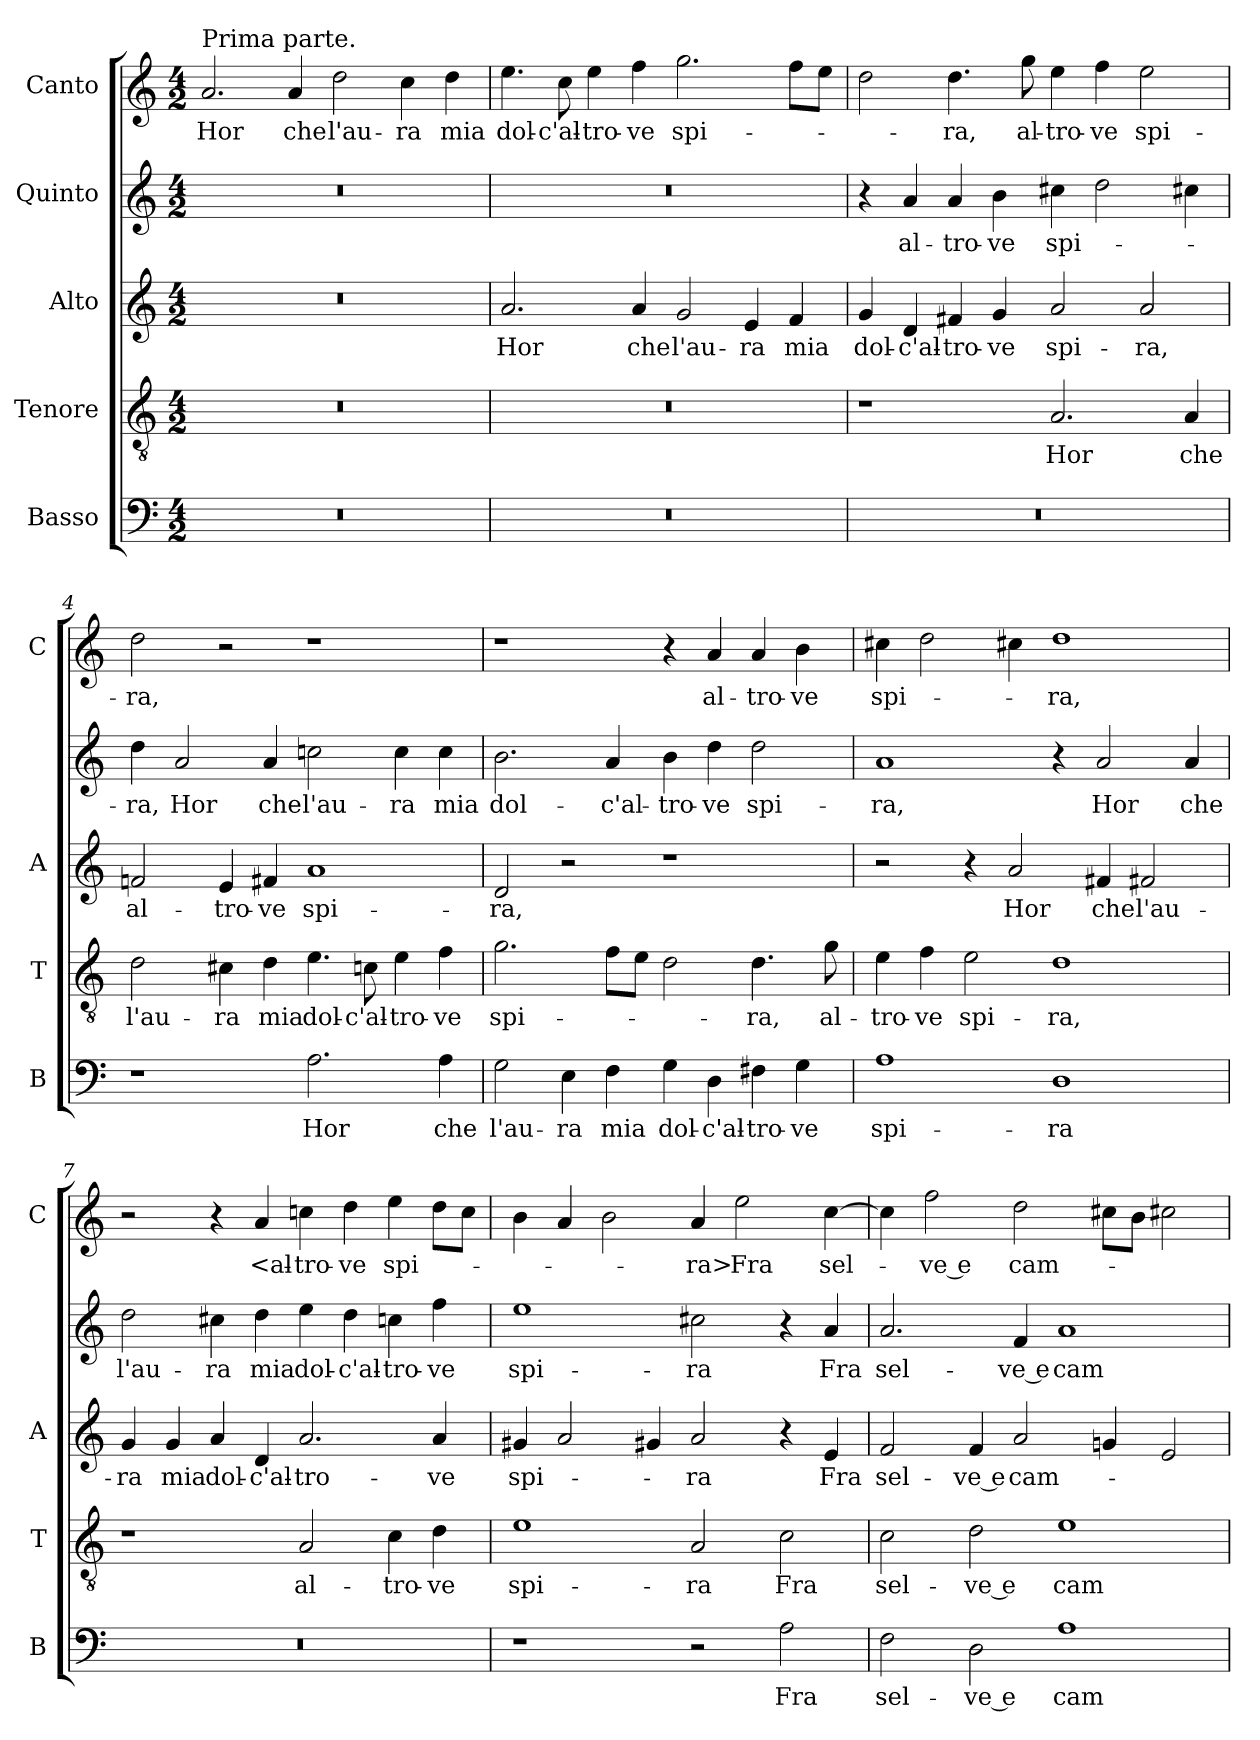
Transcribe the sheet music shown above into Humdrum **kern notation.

**kern	**text	**kern	**text	**kern	**text	**kern	**text	**kern	**text
*part5	*part5	*part4	*part4	*part3	*part3	*part2	*part2	*part1	*part1
*staff5	*staff5	*staff4	*staff4	*staff3	*staff3	*staff2	*staff2	*staff1	*staff1
*I"Basso	*	*I"Tenore	*	*I"Alto	*	*I"Quinto	*	*I"Canto	*
*I'B	*	*I'T	*	*I'A	*	*	*	*I'C	*
*clefF4	*	*clefGv2	*	*clefG2	*	*clefG2	*	*clefG2	*
*k[]	*	*k[]	*	*k[]	*	*k[]	*	*k[]	*
*C:	*	*C:	*	*C:	*	*C:	*	*C:	*
*M4/2	*	*M4/2	*	*M4/2	*	*M4/2	*	*M4/2	*
=1	=1	=1	=1	=1	=1	=1	=1	=1	=1
!	!	!	!	!	!	!	!	!LO:TX:a:t=Prima parte.	!
0r	.	0r	.	0r	.	0r	.	2.a	Hor
.	.	.	.	.	.	.	.	4a	che
.	.	.	.	.	.	.	.	2dd	l'au-
.	.	.	.	.	.	.	.	4cc	-ra
.	.	.	.	.	.	.	.	4dd	mia
=2	=2	=2	=2	=2	=2	=2	=2	=2	=2
0r	.	0r	.	2.a	Hor	0r	.	4.ee	dol-
.	.	.	.	.	.	.	.	8cc	-c'al-
.	.	.	.	.	.	.	.	4ee	-tro-
.	.	.	.	4a	che	.	.	4ff	-ve
.	.	.	.	2g	l'au-	.	.	2.gg	spi-
.	.	.	.	4e	-ra	.	.	.	.
.	.	.	.	4f	mia	.	.	8ffL	.
.	.	.	.	.	.	.	.	8eeJ	.
=3	=3	=3	=3	=3	=3	=3	=3	=3	=3
0r	.	1r	.	4g	dol-	4r	.	2dd	.
.	.	.	.	4d	-c'al-	4a	al-	.	.
.	.	.	.	4f#X	-tro-	4a	-tro-	4.dd	-ra,
.	.	.	.	4g	-ve	4b	-ve	.	.
.	.	.	.	.	.	.	.	8gg	al-
.	.	2.A	Hor	2a	spi-	4cc#X	spi-	4ee	-tro-
.	.	.	.	.	.	2dd	.	4ff	-ve
.	.	.	.	2a	-ra,	.	.	2ee	spi-
.	.	4A	che	.	.	4cc#X	.	.	.
=4	=4	=4	=4	=4	=4	=4	=4	=4	=4
1r	.	2d	l'au-	2fn	al-	4dd	-ra,	2dd	-ra,
.	.	.	.	.	.	2a	Hor	.	.
.	.	4c#X	-ra	4e	-tro-	.	.	2r	.
.	.	4d	mia	4f#X	-ve	4a	che	.	.
2.A	Hor	4.e	dol-	1a	spi-	2ccn	l'au-	1r	.
.	.	8cn	-c'al-	.	.	.	.	.	.
.	.	4e	-tro-	.	.	4cc	-ra	.	.
4A	che	4f	-ve	.	.	4cc	mia	.	.
=5	=5	=5	=5	=5	=5	=5	=5	=5	=5
2G	l'au-	2.g	spi-	2d	-ra,	2.b	dol-	1r	.
4E	-ra	.	.	2r	.	.	.	.	.
4F	mia	8fL	.	.	.	4a	-c'al-	.	.
.	.	8eJ	.	.	.	.	.	.	.
4G	dol-	2d	.	1r	.	4b	-tro-	4r	.
4D	-c'al-	.	.	.	.	4dd	-ve	4a	al-
4F#X	-tro-	4.d	-ra,	.	.	2dd	spi-	4a	-tro-
4G	-ve	.	.	.	.	.	.	4b	-ve
.	.	8g	al-	.	.	.	.	.	.
=6	=6	=6	=6	=6	=6	=6	=6	=6	=6
1A	spi-	4e	-tro-	2r	.	1a	-ra,	4cc#X	spi-
.	.	4f	-ve	.	.	.	.	2dd	.
.	.	2e	spi-	4r	.	.	.	.	.
.	.	.	.	2a	Hor	.	.	4cc#X	.
1D	-ra	1d	-ra,	.	.	4r	.	1dd	-ra,
.	.	.	.	4f#X	che	2a	Hor	.	.
.	.	.	.	2f#X	l'au-	.	.	.	.
.	.	.	.	.	.	4a	che	.	.
=7	=7	=7	=7	=7	=7	=7	=7	=7	=7
0r	.	1r	.	4g	-ra	2dd	l'au-	2r	.
.	.	.	.	4g	mia	.	.	.	.
.	.	.	.	4a	dol-	4cc#X	-ra	4r	.
.	.	.	.	4d	-c'al-	4dd	mia	4a	<al-
.	.	2A	al-	2.a	-tro-	4ee	dol-	4ccn	-tro-
.	.	.	.	.	.	4dd	-c'al-	4dd	-ve
.	.	4c	-tro-	.	.	4ccn	-tro-	4ee	spi-
.	.	4d	-ve	4a	-ve	4ff	-ve	8ddL	.
.	.	.	.	.	.	.	.	8ccJ	.
=8	=8	=8	=8	=8	=8	=8	=8	=8	=8
1r	.	1e	spi-	4g#X	spi-	1ee	spi-	4b	.
.	.	.	.	2a	.	.	.	4a	.
.	.	.	.	.	.	.	.	2b	.
.	.	.	.	4g#X	.	.	.	.	.
2r	.	2A	-ra	2a	-ra	2cc#X	-ra	4a	-ra>
.	.	.	.	.	.	.	.	2ee	Fra
2A	Fra	2c	Fra	4r	.	4r	.	.	.
.	.	.	.	4e	Fra	4a	Fra	[4cc	sel-
=9	=9	=9	=9	=9	=9	=9	=9	=9	=9
2F	sel-	2c	sel-	2f	sel-	2.a	sel-	4cc]	.
.	.	.	.	.	.	.	.	2ff	-ve e
2D	-ve e	2d	-ve e	4f	-ve e	.	.	.	.
.	.	.	.	2a	cam-	4f	-ve e	2dd	cam-
1A	cam-	1e	cam-	.	.	1a	cam-	.	.
.	.	.	.	4gn	.	.	.	8cc#XL	.
.	.	.	.	.	.	.	.	8bJ	.
.	.	.	.	2e	.	.	.	2cc#X	.
=	=	=	=	=	=	=	=	=	=
*-	*-	*-	*-	*-	*-	*-	*-	*-	*-
